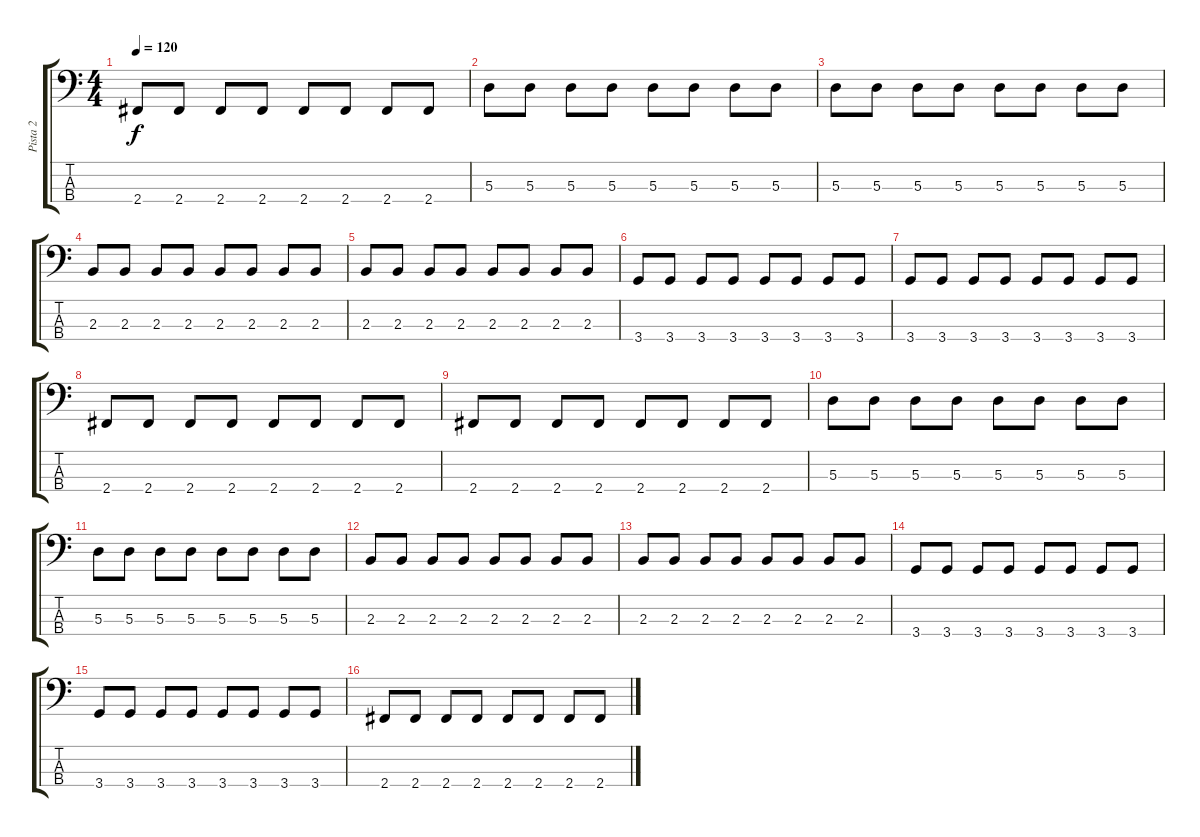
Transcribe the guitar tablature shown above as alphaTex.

\track ("Pista 2" "Pista 2") {instrument electricbasspick}
\staff {score tabs}
\tuning (G2 D2 A1 E1) {hide}
\ts (4 4)
\tempo 120
\clef f4
\ks c
2.4.8{dy f} 2.4.8 2.4.8 2.4.8 2.4.8 2.4.8 2.4.8 2.4.8 |
5.3.8 5.3.8 5.3.8 5.3.8 5.3.8 5.3.8 5.3.8 5.3.8 |
5.3.8 5.3.8 5.3.8 5.3.8 5.3.8 5.3.8 5.3.8 5.3.8 |
2.3.8 2.3.8 2.3.8 2.3.8 2.3.8 2.3.8 2.3.8 2.3.8 |
2.3.8 2.3.8 2.3.8 2.3.8 2.3.8 2.3.8 2.3.8 2.3.8 |
3.4.8 3.4.8 3.4.8 3.4.8 3.4.8 3.4.8 3.4.8 3.4.8 |
3.4.8 3.4.8 3.4.8 3.4.8 3.4.8 3.4.8 3.4.8 3.4.8 |
2.4.8 2.4.8 2.4.8 2.4.8 2.4.8 2.4.8 2.4.8 2.4.8 |
2.4.8 2.4.8 2.4.8 2.4.8 2.4.8 2.4.8 2.4.8 2.4.8 |
5.3.8 5.3.8 5.3.8 5.3.8 5.3.8 5.3.8 5.3.8 5.3.8 |
5.3.8 5.3.8 5.3.8 5.3.8 5.3.8 5.3.8 5.3.8 5.3.8 |
2.3.8 2.3.8 2.3.8 2.3.8 2.3.8 2.3.8 2.3.8 2.3.8 |
2.3.8 2.3.8 2.3.8 2.3.8 2.3.8 2.3.8 2.3.8 2.3.8 |
3.4.8 3.4.8 3.4.8 3.4.8 3.4.8 3.4.8 3.4.8 3.4.8 |
3.4.8 3.4.8 3.4.8 3.4.8 3.4.8 3.4.8 3.4.8 3.4.8 |
2.4.8 2.4.8 2.4.8 2.4.8 2.4.8 2.4.8 2.4.8 2.4.8
